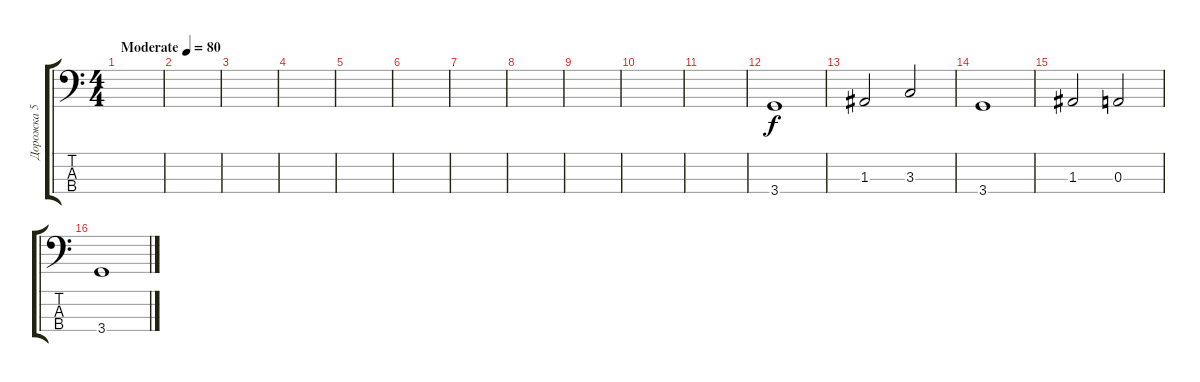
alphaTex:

\track ("Дорожка 5" "Дорожка 5") {instrument electricbassfinger}
\staff {score tabs}
\tuning (G2 D2 A1 E1) {hide}
\ts (4 4)
\tempo (80 "Moderate")
\clef f4
\ks c
|
|
|
|
|
|
|
|
|
|
|
3.4.1 |
1.3.2 3.3.2 |
3.4.1 |
1.3.2 0.3.2 |
3.4.1
